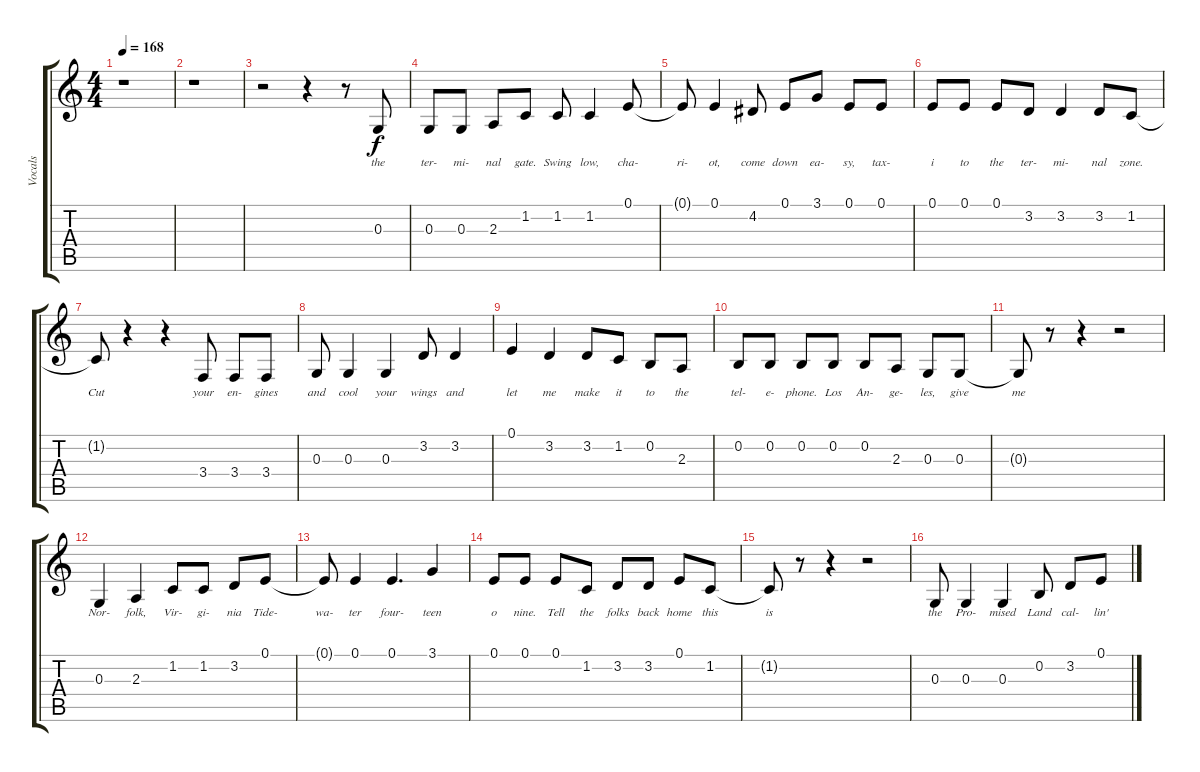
\track ("Vocals" "Vocals") {instrument harmonica}
\staff {score tabs}
\tuning (E4 B3 G3 D3 A2 E2) {hide}
\ts (4 4)
\tempo 168
\clef g2
\ks c
r.1{dy f} |
r.1 |
r.2 r.4 r.8 0.3.8{lyrics (0 "the") lyrics (1 "") lyrics (2 "") lyrics (3 "") lyrics (4 "")} |
0.3.8{lyrics (0 "ter-") lyrics (1 "") lyrics (2 "") lyrics (3 "") lyrics (4 "")} 0.3.8{lyrics (0 "mi-") lyrics (1 "") lyrics (2 "") lyrics (3 "") lyrics (4 "")} 2.3.8{lyrics (0 "nal") lyrics (1 "") lyrics (2 "") lyrics (3 "") lyrics (4 "")} 1.2.8{lyrics (0 "gate.") lyrics (1 "") lyrics (2 "") lyrics (3 "") lyrics (4 "")} 1.2.8{lyrics (0 "Swing") lyrics (1 "") lyrics (2 "") lyrics (3 "") lyrics (4 "")} 1.2.4{lyrics (0 "low,") lyrics (1 "") lyrics (2 "") lyrics (3 "") lyrics (4 "")} 0.1.8{lyrics (0 "cha-") lyrics (1 "") lyrics (2 "") lyrics (3 "") lyrics (4 "")} |
0.1{t}.8{lyrics (0 "ri-") lyrics (1 "") lyrics (2 "") lyrics (3 "") lyrics (4 "")} 0.1.4{lyrics (0 "ot,") lyrics (1 "") lyrics (2 "") lyrics (3 "") lyrics (4 "")} 4.2.8{lyrics (0 "come") lyrics (1 "") lyrics (2 "") lyrics (3 "") lyrics (4 "")} 0.1.8{lyrics (0 "down") lyrics (1 "") lyrics (2 "") lyrics (3 "") lyrics (4 "")} 3.1.8{lyrics (0 "ea-") lyrics (1 "") lyrics (2 "") lyrics (3 "") lyrics (4 "")} 0.1.8{lyrics (0 "sy,") lyrics (1 "") lyrics (2 "") lyrics (3 "") lyrics (4 "")} 0.1.8{lyrics (0 "tax-") lyrics (1 "") lyrics (2 "") lyrics (3 "") lyrics (4 "")} |
0.1.8{lyrics (0 "i") lyrics (1 "") lyrics (2 "") lyrics (3 "") lyrics (4 "")} 0.1.8{lyrics (0 "to") lyrics (1 "") lyrics (2 "") lyrics (3 "") lyrics (4 "")} 0.1.8{lyrics (0 "the") lyrics (1 "") lyrics (2 "") lyrics (3 "") lyrics (4 "")} 3.2.8{lyrics (0 "ter-") lyrics (1 "") lyrics (2 "") lyrics (3 "") lyrics (4 "")} 3.2.4{lyrics (0 "mi-") lyrics (1 "") lyrics (2 "") lyrics (3 "") lyrics (4 "")} 3.2.8{lyrics (0 "nal") lyrics (1 "") lyrics (2 "") lyrics (3 "") lyrics (4 "")} 1.2.8{lyrics (0 "zone.") lyrics (1 "") lyrics (2 "") lyrics (3 "") lyrics (4 "")} |
1.2{t}.8{lyrics (0 "Cut") lyrics (1 "") lyrics (2 "") lyrics (3 "") lyrics (4 "")} r.4 r.4 3.4.8{lyrics (0 "your") lyrics (1 "") lyrics (2 "") lyrics (3 "") lyrics (4 "")} 3.4.8{lyrics (0 "en-") lyrics (1 "") lyrics (2 "") lyrics (3 "") lyrics (4 "")} 3.4.8{lyrics (0 "gines") lyrics (1 "") lyrics (2 "") lyrics (3 "") lyrics (4 "")} |
0.3.8{lyrics (0 "and") lyrics (1 "") lyrics (2 "") lyrics (3 "") lyrics (4 "")} 0.3.4{lyrics (0 "cool") lyrics (1 "") lyrics (2 "") lyrics (3 "") lyrics (4 "")} 0.3.4{lyrics (0 "your") lyrics (1 "") lyrics (2 "") lyrics (3 "") lyrics (4 "")} 3.2.8{lyrics (0 "wings") lyrics (1 "") lyrics (2 "") lyrics (3 "") lyrics (4 "")} 3.2.4{lyrics (0 "and") lyrics (1 "") lyrics (2 "") lyrics (3 "") lyrics (4 "")} |
0.1.4{lyrics (0 "let") lyrics (1 "") lyrics (2 "") lyrics (3 "") lyrics (4 "")} 3.2.4{lyrics (0 "me") lyrics (1 "") lyrics (2 "") lyrics (3 "") lyrics (4 "")} 3.2.8{lyrics (0 "make") lyrics (1 "") lyrics (2 "") lyrics (3 "") lyrics (4 "")} 1.2.8{lyrics (0 "it") lyrics (1 "") lyrics (2 "") lyrics (3 "") lyrics (4 "")} 0.2.8{lyrics (0 "to") lyrics (1 "") lyrics (2 "") lyrics (3 "") lyrics (4 "")} 2.3.8{lyrics (0 "the") lyrics (1 "") lyrics (2 "") lyrics (3 "") lyrics (4 "")} |
0.2.8{lyrics (0 "tel-") lyrics (1 "") lyrics (2 "") lyrics (3 "") lyrics (4 "")} 0.2.8{lyrics (0 "e-") lyrics (1 "") lyrics (2 "") lyrics (3 "") lyrics (4 "")} 0.2.8{lyrics (0 "phone.") lyrics (1 "") lyrics (2 "") lyrics (3 "") lyrics (4 "")} 0.2.8{lyrics (0 "Los") lyrics (1 "") lyrics (2 "") lyrics (3 "") lyrics (4 "")} 0.2.8{lyrics (0 "An-") lyrics (1 "") lyrics (2 "") lyrics (3 "") lyrics (4 "")} 2.3.8{lyrics (0 "ge-") lyrics (1 "") lyrics (2 "") lyrics (3 "") lyrics (4 "")} 0.3.8{lyrics (0 "les,") lyrics (1 "") lyrics (2 "") lyrics (3 "") lyrics (4 "")} 0.3.8{lyrics (0 "give") lyrics (1 "") lyrics (2 "") lyrics (3 "") lyrics (4 "")} |
0.3{t}.8{lyrics (0 "me") lyrics (1 "") lyrics (2 "") lyrics (3 "") lyrics (4 "")} r.8 r.4 r.2 |
0.3.4{lyrics (0 "Nor-") lyrics (1 "") lyrics (2 "") lyrics (3 "") lyrics (4 "")} 2.3.4{lyrics (0 "folk,") lyrics (1 "") lyrics (2 "") lyrics (3 "") lyrics (4 "")} 1.2.8{lyrics (0 "Vir-") lyrics (1 "") lyrics (2 "") lyrics (3 "") lyrics (4 "")} 1.2.8{lyrics (0 "gi-") lyrics (1 "") lyrics (2 "") lyrics (3 "") lyrics (4 "")} 3.2.8{lyrics (0 "nia") lyrics (1 "") lyrics (2 "") lyrics (3 "") lyrics (4 "")} 0.1.8{lyrics (0 "Tide-") lyrics (1 "") lyrics (2 "") lyrics (3 "") lyrics (4 "")} |
0.1{t}.8{lyrics (0 "wa-") lyrics (1 "") lyrics (2 "") lyrics (3 "") lyrics (4 "")} 0.1.4{lyrics (0 "ter") lyrics (1 "") lyrics (2 "") lyrics (3 "") lyrics (4 "")} 0.1.4{d lyrics (0 "four-") lyrics (1 "") lyrics (2 "") lyrics (3 "") lyrics (4 "")} 3.1.4{lyrics (0 "teen") lyrics (1 "") lyrics (2 "") lyrics (3 "") lyrics (4 "")} |
0.1.8{lyrics (0 "o") lyrics (1 "") lyrics (2 "") lyrics (3 "") lyrics (4 "")} 0.1.8{lyrics (0 "nine.") lyrics (1 "") lyrics (2 "") lyrics (3 "") lyrics (4 "")} 0.1.8{lyrics (0 "Tell") lyrics (1 "") lyrics (2 "") lyrics (3 "") lyrics (4 "")} 1.2.8{lyrics (0 "the") lyrics (1 "") lyrics (2 "") lyrics (3 "") lyrics (4 "")} 3.2.8{lyrics (0 "folks") lyrics (1 "") lyrics (2 "") lyrics (3 "") lyrics (4 "")} 3.2.8{lyrics (0 "back") lyrics (1 "") lyrics (2 "") lyrics (3 "") lyrics (4 "")} 0.1.8{lyrics (0 "home") lyrics (1 "") lyrics (2 "") lyrics (3 "") lyrics (4 "")} 1.2.8{lyrics (0 "this") lyrics (1 "") lyrics (2 "") lyrics (3 "") lyrics (4 "")} |
1.2{t}.8{lyrics (0 "is") lyrics (1 "") lyrics (2 "") lyrics (3 "") lyrics (4 "")} r.8 r.4 r.2 |
0.3.8{lyrics (0 "the") lyrics (1 "") lyrics (2 "") lyrics (3 "") lyrics (4 "")} 0.3.4{lyrics (0 "Pro-") lyrics (1 "") lyrics (2 "") lyrics (3 "") lyrics (4 "")} 0.3.4{lyrics (0 "mised") lyrics (1 "") lyrics (2 "") lyrics (3 "") lyrics (4 "")} 0.2.8{lyrics (0 "Land") lyrics (1 "") lyrics (2 "") lyrics (3 "") lyrics (4 "")} 3.2.8{lyrics (0 "cal-") lyrics (1 "") lyrics (2 "") lyrics (3 "") lyrics (4 "")} 0.1.8{lyrics (0 "lin'") lyrics (1 "") lyrics (2 "") lyrics (3 "") lyrics (4 "")}
